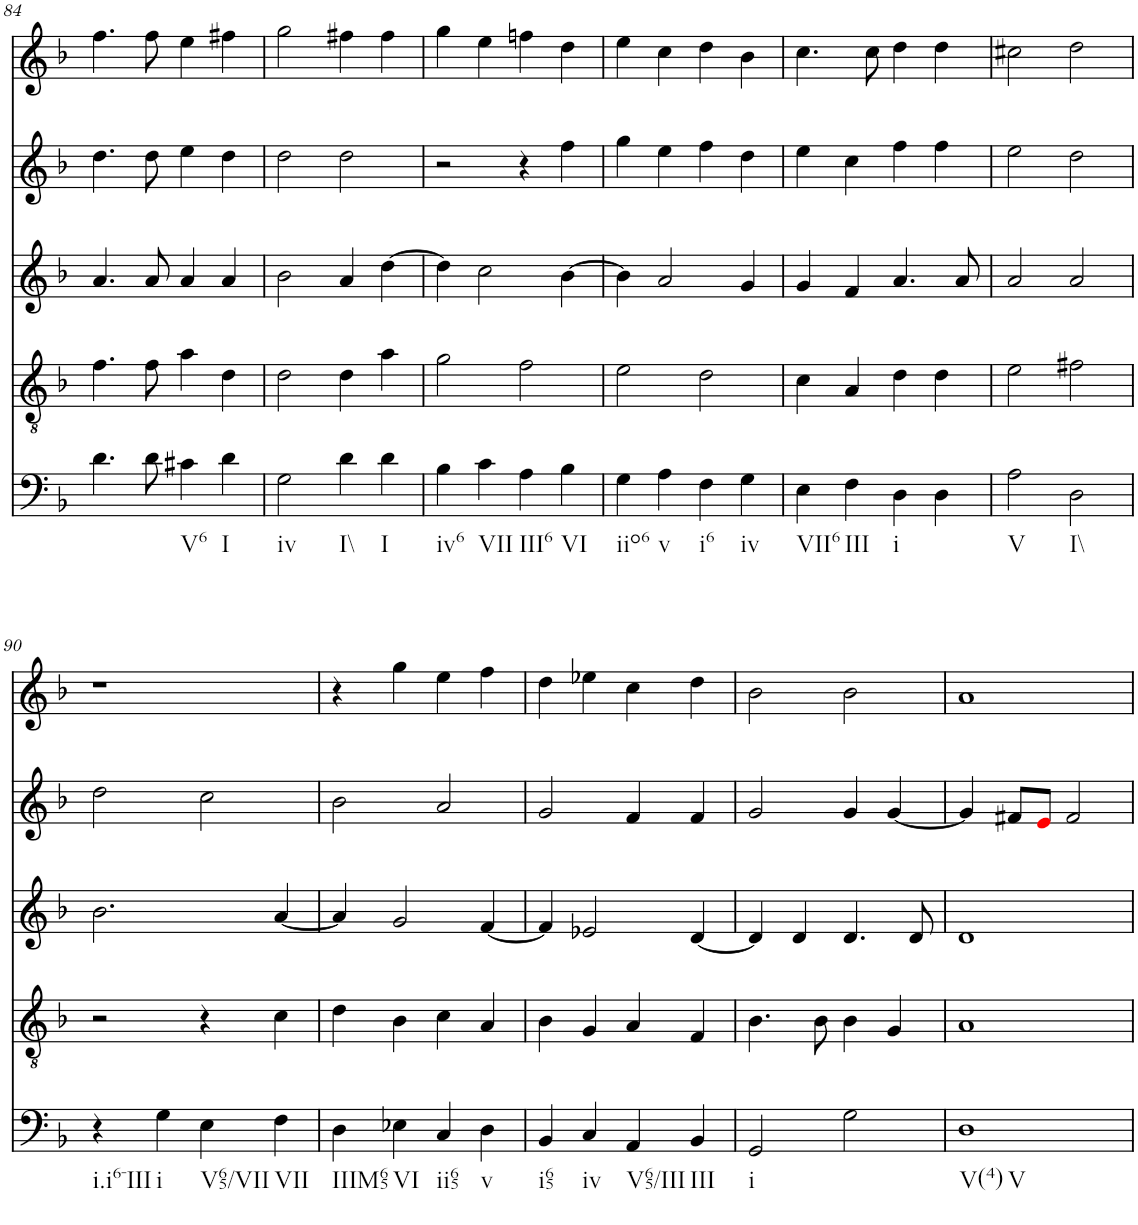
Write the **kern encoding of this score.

**kern	**kern	**kern	**kern	**kern
*part5	*part4	*part3	*part2	*part1
*staff5	*staff4	*staff3	*staff2	*staff1
*I"vox	*I"vox	*I"vox	*I"vox	*I"vox
!!LO:PB:g=z
*clefF4	*clefGv2	*clefG2	*clefG2	*clefG2
*k[b-]	*k[b-]	*k[b-]	*k[b-]	*k[b-]
*M4/4	*M4/4	*M4/4	*M4/4	*M4/4
=84	=84	=84	=84	=84
4.d\	4.f\	4.a/	4.dd\	4.ff\
8d\	8f\	8a/	8dd\	8ff\
!LO:TX:b:t=V6	!	!	!	!
4c#X\	4a\	4a/	4ee\	4ee\
!LO:TX:b:t=I	!	!	!	!
4d\	4d\	4a/	4dd\	4ff#X\
=85	=85	=85	=85	=85
!LO:TX:b:t=iv	!	!	!	!
2G\	2d\	2b-\	2dd\	2gg\
!LO:TX:b:t=I\\	!	!	!	!
4d\	4d\	4a/	2dd\	4ff#X\
!LO:TX:b:t=I	!	!	!	!
4d\	4a\	[4dd\	.	4ff#\
=86	=86	=86	=86	=86
!LO:TX:b:t=iv6	!	!	!	!
4B-\	2g\	4dd\]	2r	4gg\
!LO:TX:b:t=VII	!	!	!	!
4c\	.	2cc\	.	4ee\
!LO:TX:b:t=III6	!	!	!	!
4A\	2f\	.	4r	4ffn\
!LO:TX:b:t=VI	!	!	!	!
4B-\	.	[4b-\	4ff\	4dd\
=87	=87	=87	=87	=87
!LO:TX:b:t=iio6	!	!	!	!
4G\	2e\	4b-\]	4gg\	4ee\
!LO:TX:b:t=v	!	!	!	!
4A\	.	2a/	4ee\	4cc\
!LO:TX:b:t=i6	!	!	!	!
4F\	2d\	.	4ff\	4dd\
!LO:TX:b:t=iv	!	!	!	!
4G\	.	4g/	4dd\	4b-\
=88	=88	=88	=88	=88
!LO:TX:b:t=VII6	!	!	!	!
4E\	4c\	4g/	4ee\	4.cc\
!LO:TX:b:t=III	!	!	!	!
4F\	4A/	4f/	4cc\	.
.	.	.	.	8cc\
!LO:TX:b:t=i	!	!	!	!
4D\	4d\	4.a/	4ff\	4dd\
4D\	4d\	.	4ff\	4dd\
.	.	8a/	.	.
=89	=89	=89	=89	=89
!LO:TX:b:t=V	!	!	!	!
2A\	2e\	2a/	2ee\	2cc#X\
!LO:TX:b:t=I\\	!	!	!	!
2D\	2f#X\	2a/	2dd\	2dd\
!!LO:LB:g=z
=90	=90	=90	=90	=90
!LO:TX:b:t=i.i6-III	!	!	!	!
4r	2r	2.b-\	2dd\	1r
!LO:TX:b:t=i	!	!	!	!
4G\	.	.	.	.
!LO:TX:b:t=V65/VII	!	!	!	!
4E\	4r	.	2cc\	.
!LO:TX:b:t=VII	!	!	!	!
4F\	4c\	[4a/	.	.
=91	=91	=91	=91	=91
!LO:TX:b:t=IIIM65	!	!	!	!
4D\	4d\	4a/]	2b-\	4r
!LO:TX:b:t=VI	!	!	!	!
4E-X\	4B-\	2g/	.	4gg\
!LO:TX:b:t=ii65	!	!	!	!
4C/	4c\	.	2a/	4ee\
!LO:TX:b:t=v	!	!	!	!
4D\	4A/	[4f/	.	4ff\
=92	=92	=92	=92	=92
!LO:TX:b:t=i65	!	!	!	!
4BB-/	4B-\	4f/]	2g/	4dd\
!LO:TX:b:t=iv	!	!	!	!
4C/	4G/	2e-X/	.	4ee-X\
!LO:TX:b:t=V65/III	!	!	!	!
4AA/	4A/	.	4f/	4cc\
!LO:TX:b:t=III	!	!	!	!
4BB-/	4F/	[4d/	4f/	4dd\
=93	=93	=93	=93	=93
!LO:TX:b:t=i	!	!	!	!
2GG/	4.B-\	4d/]	2g/	2b-\
.	.	4d/	.	.
.	8B-\	.	.	.
2G\	4B-\	4.d/	4g/	2b-\
.	4G/	.	[4g/	.
.	.	8d/	.	.
=94	=94	=94	=94	=94
!LO:TX:b:t=V(4)	!	!	!	!
!LO:TX:b:t=V	!	!	!	!
1D	1A	1d	4g/]	1a
.	.	.	8f#X/L	.
.	.	.	8ei/J	.
.	.	.	2f#/	.
=	=	=	=	=
*-	*-	*-	*-	*-
